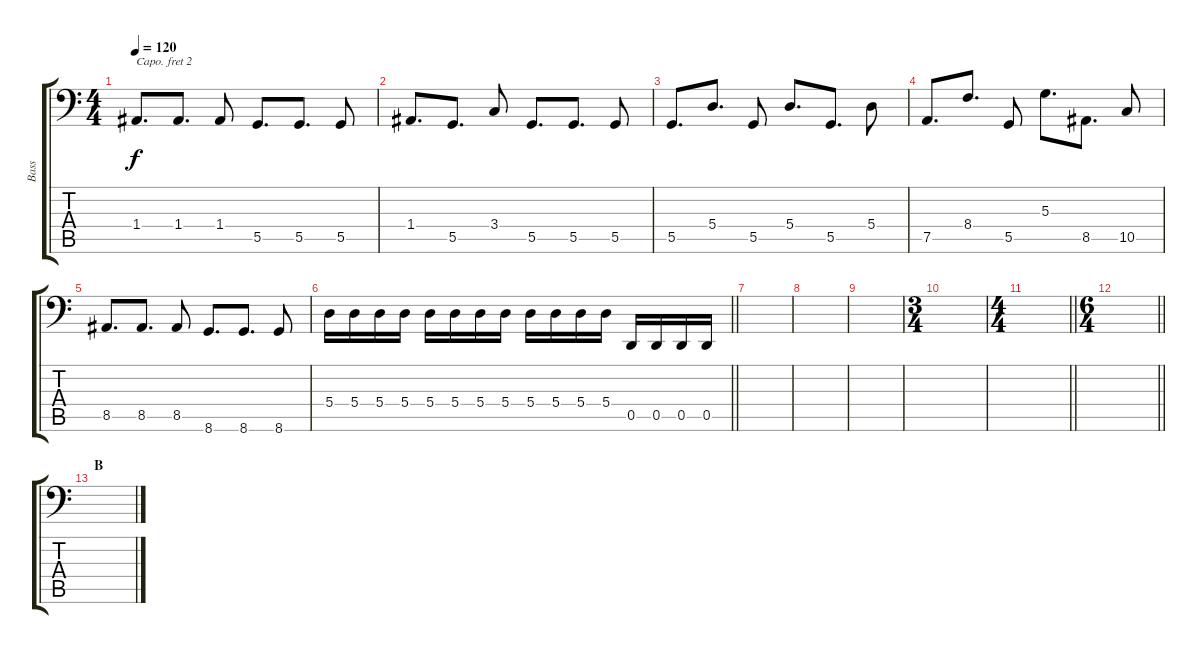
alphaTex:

\track ("Bass" "Bass") {instrument electricbasspick}
\staff {score tabs}
\capo 2
\tuning (Bb2 F2 C2 G1 C1 A0) {hide}
\ts (4 4)
\tempo 120
\clef f4
\ks c
1.4.8{d dy f} 1.4.8{d} 1.4.8 5.5.8{d} 5.5.8{d} 5.5.8 |
1.4.8{d} 5.5.8{d} 3.4.8 5.5.8{d} 5.5.8{d} 5.5.8 |
5.5.8{d} 5.4.8{d} 5.5.8 5.4.8{d} 5.5.8{d} 5.4.8 |
7.5.8{d} 8.4.8{d} 5.5.8 5.3.8{d} 8.5.8{d} 10.5.8 |
8.5.8{d} 8.5.8{d} 8.5.8 8.6.8{d} 8.6.8{d} 8.6.8 |
\barLineRight lightlight
5.4.16 5.4.16 5.4.16 5.4.16 5.4.16 5.4.16 5.4.16 5.4.16 5.4.16 5.4.16 5.4.16 5.4.16 0.5.16 0.5.16 0.5.16 0.5.16 |
|
|
|
\ts (3 4)
|
\ts (4 4)
\barLineRight lightlight
|
\ts (6 4)
\barLineRight lightlight
|
\section ("" "B")
